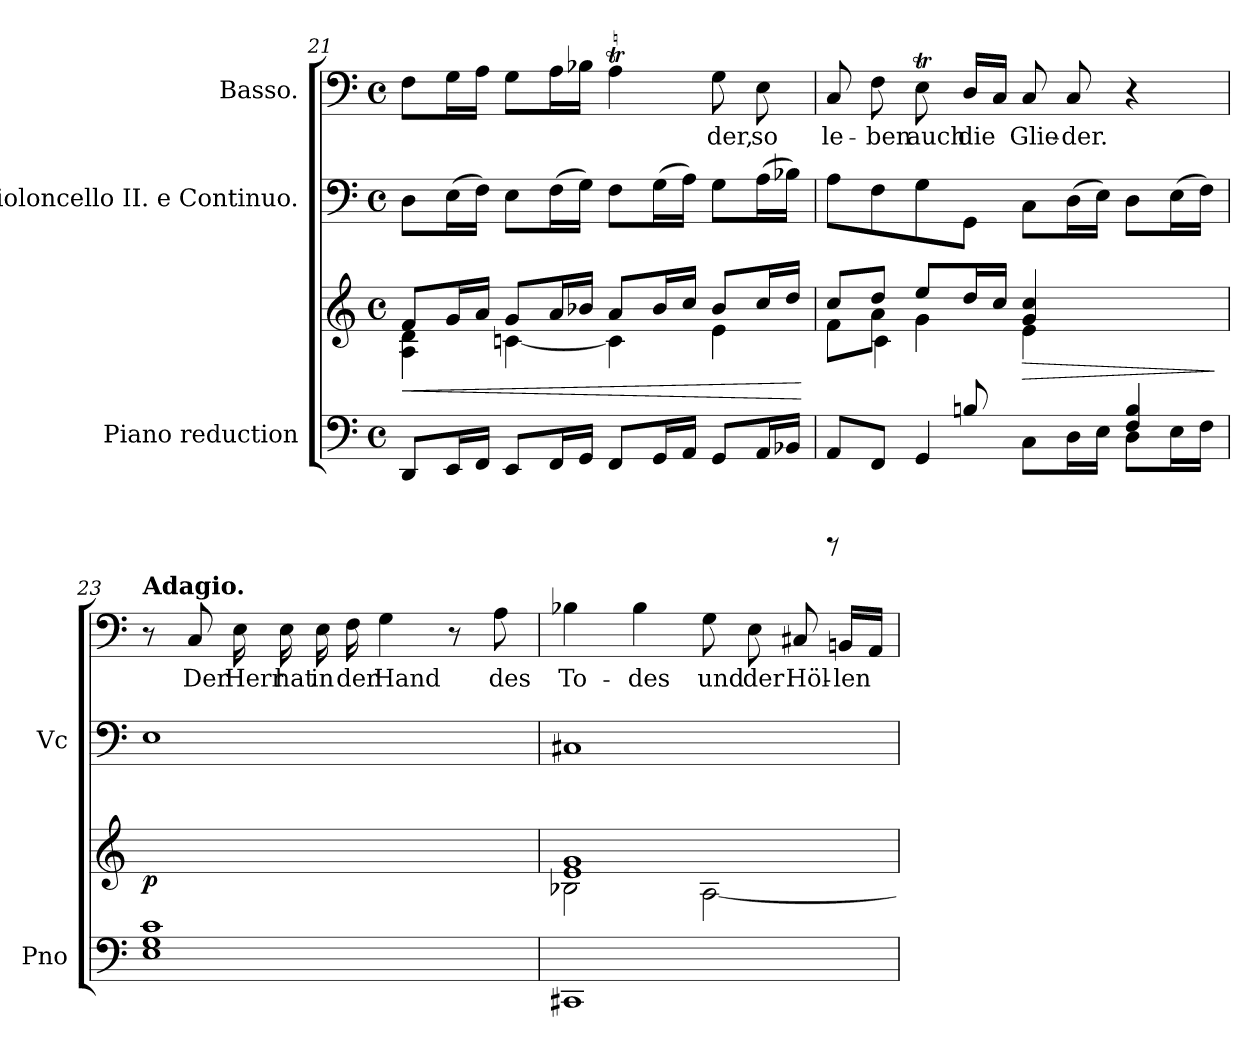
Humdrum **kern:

**kern	**kern	**dynam	**kern	**kern	**text
*part3	*part3	*part3	*part2	*part1	*part1
*staff4	*staff3	*staff3/4	*staff2	*staff1	*staff1
*I"Piano reduction	*	*	*I"Violoncello II.  e Continuo.	*I"Basso.	*
*I'Pno	*	*	*I'Vc	*	*
!!LO:LB:g=z
*clefF4	*clefG2	*	*clefF4	*clefF4	*
*k[]	*k[]	*	*k[]	*k[]	*
*M4/4	*M4/4	*	*M4/4	*M4/4	*
*met(c)	*met(c)	*	*met(c)	*met(c)	*
=21	=21	=21	=21	=21	=21
!	!	!LO:HP:b	!	!	!
*	*^	*	*	*	*
8DD/L	8f/L	4A\ 4d\	<	8D\L	8F\L	.
16EE/L	16g/L	.	.	(>16E\L	16G\L	.
16FF/JJ	16a/JJ	.	.	16F\JJ)	16A\JJ	.
8EE/L	8g/L	[4cn\	.	8E\L	8G\L	.
16FF/L	16a/L	.	.	(>16F\L	16A\L	.
16GG/JJ	16b-X/JJ	.	.	16G\JJ)	16B-X\JJ	.
8FF/L	8a/L	4c\]	.	8F\L	4AT\	.
16GG/L	16b-/L	.	.	(>16G\L	.	.
16AA/JJ	16cc/JJ	.	.	16A\JJ)	.	.
!	!	!	!	!	!	!LO:LY:b
8GG/L	8b-/L	4e\	.	8G\L	8G\	der,
!	!	!	!	!	!	!LO:LY:b
16AA/L	16cc/L	.	.	(>16A\L	8E\	so
16BB-X/JJ	16dd/JJ	.	.	16B-X\JJ)	.	.
*	*v	*v	*	*	*	*
.	.	[	.	.	.
=22	=22	=22	=22	=22	=22
*^	*^	*	*	*	*
*	*	*	*^	*	*	*	*
!	!	!	!	!	!	!	!	!LO:LY:b
8rEEEE	8AA/L	8cc/L	8f\L	8ryy	.	8A\L	8C/	le-
!	!	!	!	!	!	!	!	!LO:LY:b
4ryy	8FF/J	8dd/J	8a\J	4c\	.	8F\	8F\	-ben
!	!	!	!	!	!	!	!	!LO:LY:b
.	4GG/	8ee/L	4g\	.	.	8G\	8Et\	auch
!	!	!	!	!	!	!	!	!LO:LY:b
8Bn/	.	16dd/L	.	2ryy	.	8GG\J	16D/LL	die
.	.	16cc/JJ	.	.	.	.	16C/JJ	.
!	!	!	!	!	!LO:HP:b	!	!	!LO:LY:b
4ryy	8C\L	4g/ 4cc/	4e\	.	>	8C\L	8C/	Glie-
!	!	!	!	!	!	!	!	!LO:LY:b
.	16D\L	.	.	.	.	(>16D\L	8C/	-der.
.	16E\JJ	.	.	.	.	16E\JJ)	.	.
4F/ 4B/	8D\L	4ryy	4ryy	.	.	8D\L	4r	.
.	16E\L	.	.	8ryy	.	(>16E\L	.	.
.	16F\JJ	.	.	.	.	16F\JJ)	.	.
*v	*v	*	*	*	*	*	*	*
*	*v	*v	*v	*	*	*	*
.	.	]	.	.	.
=23	=23	=23	=23	=23	=23
!	!	!	!	!LO:TX:a:B:t=Adagio.	!
!	!	!LO:DY:b	!	!	!
1E 1G 1c	1ryy	p	1E	8r	.
*	*	*	*	*MM50	*
!	!	!	!	!	!LO:LY:b
.	.	.	.	8C/	Der
!	!	!	!	!	!LO:LY:b
.	.	.	.	16E\	Herr
!	!	!	!	!	!LO:LY:b
.	.	.	.	16E\	hat
!	!	!	!	!	!LO:LY:b
.	.	.	.	16E\	in
!	!	!	!	!	!LO:LY:b
.	.	.	.	16F\	der
!	!	!	!	!	!LO:LY:b
.	.	.	.	4G\	Hand
.	.	.	.	8r	.
!	!	!	!	!	!LO:LY:b
.	.	.	.	8A\	des
!!LO:LB:g=z
=24	=24	=24	=24	=24	=24
*	*^	*	*	*	*
!	!	!	!	!	!	!LO:LY:b
1CC#X	1e 1g	2B-X\	.	1C#X	4B-X\	To-
!	!	!	!	!	!	!LO:LY:b
.	.	.	.	.	4B-\	-des
!	!	!	!	!	!	!LO:LY:b
.	.	[2A\	.	.	8G\	und
!	!	!	!	!	!	!LO:LY:b
.	.	.	.	.	8E\	der
!	!	!	!	!	!	!LO:LY:b
.	.	.	.	.	8C#X/	Höl-
!	!	!	!	!	!	!LO:LY:b
.	.	.	.	.	16BBni/LL	-len
.	.	.	.	.	16AA/JJ	.
*	*v	*v	*	*	*	*
=	=	=	=	=	=
*-	*-	*-	*-	*-	*-
